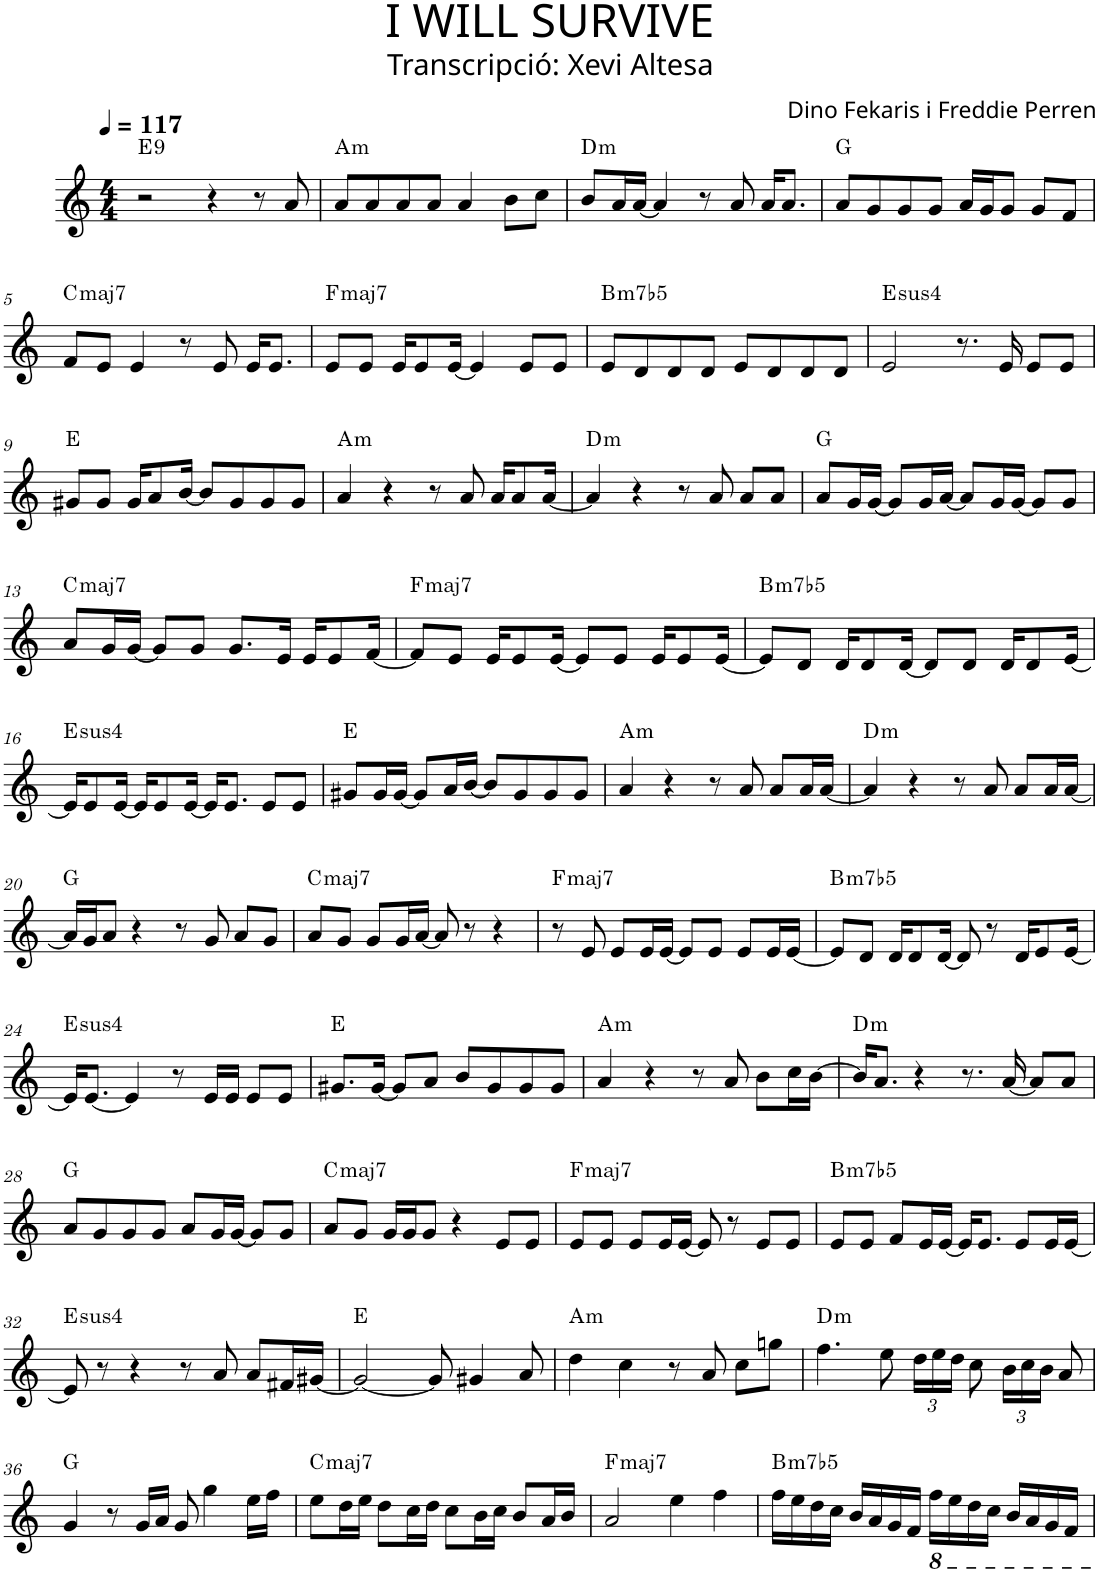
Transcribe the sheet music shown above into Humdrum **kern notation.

**kern	**harte
*part1	*part1
*staff1	*
*I"P1	*
*clefG2	*
*k[]	*
*M4/4	*
*MM117	*
=1	=1
!	!LO:H:kt=9
2r	E:9
4r	.
8r	.
8a/	.
=2	=2
!	!LO:H:kt=m
8a/L	A:min
8a/	.
8a/	.
8a/J	.
4a/	.
8b\L	.
8cc\J	.
=3	=3
!	!LO:H:kt=m
8b/L	D:min
16a/L	.
[<16a/JJ	.
4a/]	.
8r	.
8a/	.
16a/KL	.
8.a/J	.
=4	=4
8a/L	G:maj
8g/	.
8g/	.
8g/J	.
16a/LL	.
16g/J	.
8g/J	.
8g/L	.
8f/J	.
!!LO:LB:g=z
=5	=5
!	!LO:H:kt=maj7
8f/L	C:maj7
8e/J	.
4e/	.
8r	.
8e/	.
16e/KL	.
8.e/J	.
=6	=6
!	!LO:H:kt=maj7
8e/L	F:maj7
8e/J	.
16e/KL	.
8e/	.
[<16e/Jk	.
4e/]	.
8e/L	.
8e/J	.
=7	=7
!	!LO:H:kt=m7b5
8e/L	B:hdim7
8d/	.
8d/	.
8d/J	.
8e/L	.
8d/	.
8d/	.
8d/J	.
=8	=8
!	!LO:H:kt=4
2e/	E:sus4
8.r	.
16e/	.
8e/L	.
8e/J	.
!!LO:LB:g=z
=9	=9
8g#X/L	E:maj
8g#/J	.
16g#/KL	.
8a/	.
[<16b/Jk	.
8b/L]	.
8g#/	.
8g#/	.
8g#/J	.
=10	=10
!	!LO:H:kt=m
4a/	A:min
4r	.
8r	.
8a/	.
16a/KL	.
8a/	.
[<16a/Jk	.
=11	=11
!	!LO:H:kt=m
4a/]	D:min
4r	.
8r	.
8a/	.
8a/L	.
8a/J	.
=12	=12
8a/L	G:maj
16g/L	.
[<16g/JJ	.
8g/L]	.
16g/L	.
[<16a/JJ	.
8a/L]	.
16g/L	.
[<16g/JJ	.
8g/L]	.
8g/J	.
!!LO:LB:g=z
=13	=13
!	!LO:H:kt=maj7
8a/L	C:maj7
16g/L	.
[<16g/JJ	.
8g/L]	.
8g/J	.
8.g/L	.
16e/Jk	.
16e/KL	.
8e/	.
[<16f/Jk	.
=14	=14
!	!LO:H:kt=maj7
8f/L]	F:maj7
8e/J	.
16e/KL	.
8e/	.
[<16e/Jk	.
8e/L]	.
8e/J	.
16e/KL	.
8e/	.
[<16e/Jk	.
=15	=15
!	!LO:H:kt=m7b5
8e/L]	B:hdim7
8d/J	.
16d/KL	.
8d/	.
[<16d/Jk	.
8d/L]	.
8d/J	.
16d/KL	.
8d/	.
[<16e/Jk	.
!!LO:LB:g=z
=16	=16
!	!LO:H:kt=4
16e/KL]	E:sus4
8e/	.
[<16e/Jk	.
16e/KL]	.
8e/	.
[<16e/Jk	.
16e/KL]	.
8.e/J	.
8e/L	.
8e/J	.
=17	=17
8g#X/L	E:maj
16g#/L	.
[<16g#/JJ	.
8g#/L]	.
16a/L	.
[<16b/JJ	.
8b/L]	.
8g#/	.
8g#/	.
8g#/J	.
=18	=18
!	!LO:H:kt=m
4a/	A:min
4r	.
8r	.
8a/	.
8a/L	.
16a/L	.
[<16a/JJ	.
=19	=19
!	!LO:H:kt=m
4a/]	D:min
4r	.
8r	.
8a/	.
8a/L	.
16a/L	.
[<16a/JJ	.
!!LO:LB:g=z
=20	=20
16a/LL]	G:maj
16g/J	.
8a/J	.
4r	.
8r	.
8g/	.
8a/L	.
8g/J	.
=21	=21
!	!LO:H:kt=maj7
8a/L	C:maj7
8g/J	.
8g/L	.
16g/L	.
[<16a/JJ	.
8a/]	.
8r	.
4r	.
=22	=22
!	!LO:H:kt=maj7
8r	F:maj7
8e/	.
8e/L	.
16e/L	.
[<16e/JJ	.
8e/L]	.
8e/J	.
8e/L	.
16e/L	.
[<16e/JJ	.
=23	=23
!	!LO:H:kt=m7b5
8e/L]	B:hdim7
8d/J	.
16d/KL	.
8d/	.
[<16d/Jk	.
8d/]	.
8r	.
16d/KL	.
8e/	.
[<16e/Jk	.
!!LO:LB:g=z
=24	=24
!	!LO:H:kt=4
16e/KL]	E:sus4
[<8.e/J	.
4e/]	.
8r	.
16e/LL	.
16e/JJ	.
8e/L	.
8e/J	.
=25	=25
8.g#X/L	E:maj
[<16g#/Jk	.
8g#/L]	.
8a/J	.
8b/L	.
8g#/	.
8g#/	.
8g#/J	.
=26	=26
!	!LO:H:kt=m
4a/	A:min
4r	.
8r	.
8a/	.
8b\L	.
16cc\L	.
[>16b\JJ	.
=27	=27
!	!LO:H:kt=m
16b/KL]	D:min
8.a/J	.
4r	.
8.r	.
[<16a/	.
8a/L]	.
8a/J	.
!!LO:LB:g=z
=28	=28
8a/L	G:maj
8g/	.
8g/	.
8g/J	.
8a/L	.
16g/L	.
[<16g/JJ	.
8g/L]	.
8g/J	.
=29	=29
!	!LO:H:kt=maj7
8a/L	C:maj7
8g/J	.
16g/LL	.
16g/J	.
8g/J	.
4r	.
8e/L	.
8e/J	.
=30	=30
!	!LO:H:kt=maj7
8e/L	F:maj7
8e/J	.
8e/L	.
16e/L	.
[<16e/JJ	.
8e/]	.
8r	.
8e/L	.
8e/J	.
=31	=31
!	!LO:H:kt=m7b5
8e/L	B:hdim7
8e/J	.
8f/L	.
16e/L	.
[<16e/JJ	.
16e/KL]	.
8.e/J	.
8e/L	.
16e/L	.
[<16e/JJ	.
!!LO:LB:g=z
=32	=32
!	!LO:H:kt=4
8e/]	E:sus4
8r	.
4r	.
8r	.
8a/	.
8a/L	.
16f#X/L	.
[<16g#X/JJ	.
=33	=33
2g#/_	E:maj
8g#/]	.
4g#X/	.
8a/	.
=34	=34
!	!LO:H:kt=m
4dd\	A:min
4cc\	.
8r	.
8a/	.
8cc\L	.
8ggn\J	.
=35	=35
!	!LO:H:kt=m
4.ff\	D:min
8ee\	.
*Xbrackettup	*
24dd\LL	.
24ee\	.
24dd\JJ	.
8cc\	.
24b\LL	.
24cc\	.
24b\JJ	.
8a/	.
!!LO:LB:g=z
=36	=36
4g/	G:maj
8r	.
16g/LL	.
16a/JJ	.
8g/	.
4gg\	.
16ee\LL	.
16ff\JJ	.
=37	=37
!	!LO:H:kt=maj7
8ee\L	C:maj7
16dd\L	.
16ee\JJ	.
8dd\L	.
16cc\L	.
16dd\JJ	.
8cc\L	.
16b\L	.
16cc\JJ	.
8b/L	.
16a/L	.
16b/JJ	.
=38	=38
!	!LO:H:kt=maj7
2a/	F:maj7
4ee\	.
4ff\	.
=39	=39
!	!LO:H:kt=m7b5
16ff\LL	B:hdim7
16ee\	.
16dd\	.
16cc\JJ	.
16b/LL	.
16a/	.
16g/	.
16f/JJ	.
16f\LL	.
16e\	.
16d\	.
16c\JJ	.
16B/LL	.
16A/	.
16G/	.
16F/JJ	.
=	=
*-	*-
